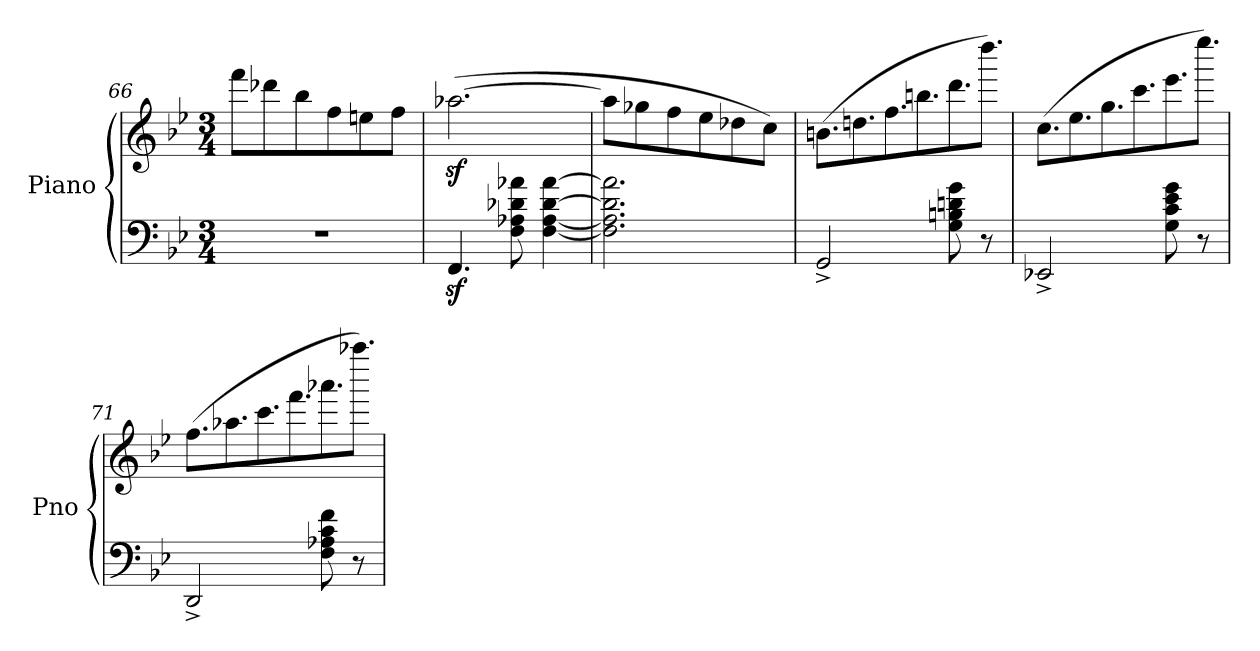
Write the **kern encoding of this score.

**kern	**kern
*part1	*part1
*staff2	*staff1
*I"Piano	*
*I'Pno	*
*clefF4	*clefG2
*k[b-e-]	*k[b-e-]
*B-:	*B-:
*M3/4	*M3/4
=66	=66
2.r	8fff\L
.	8ddd-X\
.	8bb-\
.	8ff\
.	8een\
.	8ff\J
=67	=67
4.FFz</	([2.aa-Xz<\
8F\ 8A-X\ 8d-X\ 8a-X\	.
[4F\ [4A-\ [4d-\ [4a-\	.
=68	=68
2.F\] 2.A-\] 2.d-\] 2.a-\]	8aa-\L]
.	8gg-X\
.	8ff\
.	8ee-\
.	8dd-X\
.	8cc\J)
=69	=69
*	*Xtuplet
2GG^/	(12.bn\L
.	12.ddn\
.	12.ff\
.	12.bbn\
8G\ 8Bn\ 8dn\ 8g\	12.ddd\
8r	12.dddd\J)
=70	=70
2EE-X^/	(12.cc\L
.	12.ee-\
.	12.gg\
.	12.ccc\
8G\ 8c\ 8e-\ 8g\	12.eee-\
8r	12.eeee-\J)
!!LO:LB:g=z
=71	=71
2DD^/	(12.ff\L
.	12.aa-X\
.	12.ccc\
.	12.fff\
8F\ 8A-X\ 8c\ 8f\	12.aaa-X\
8r	12.aaaa-X\J)
=	=
*-	*-
